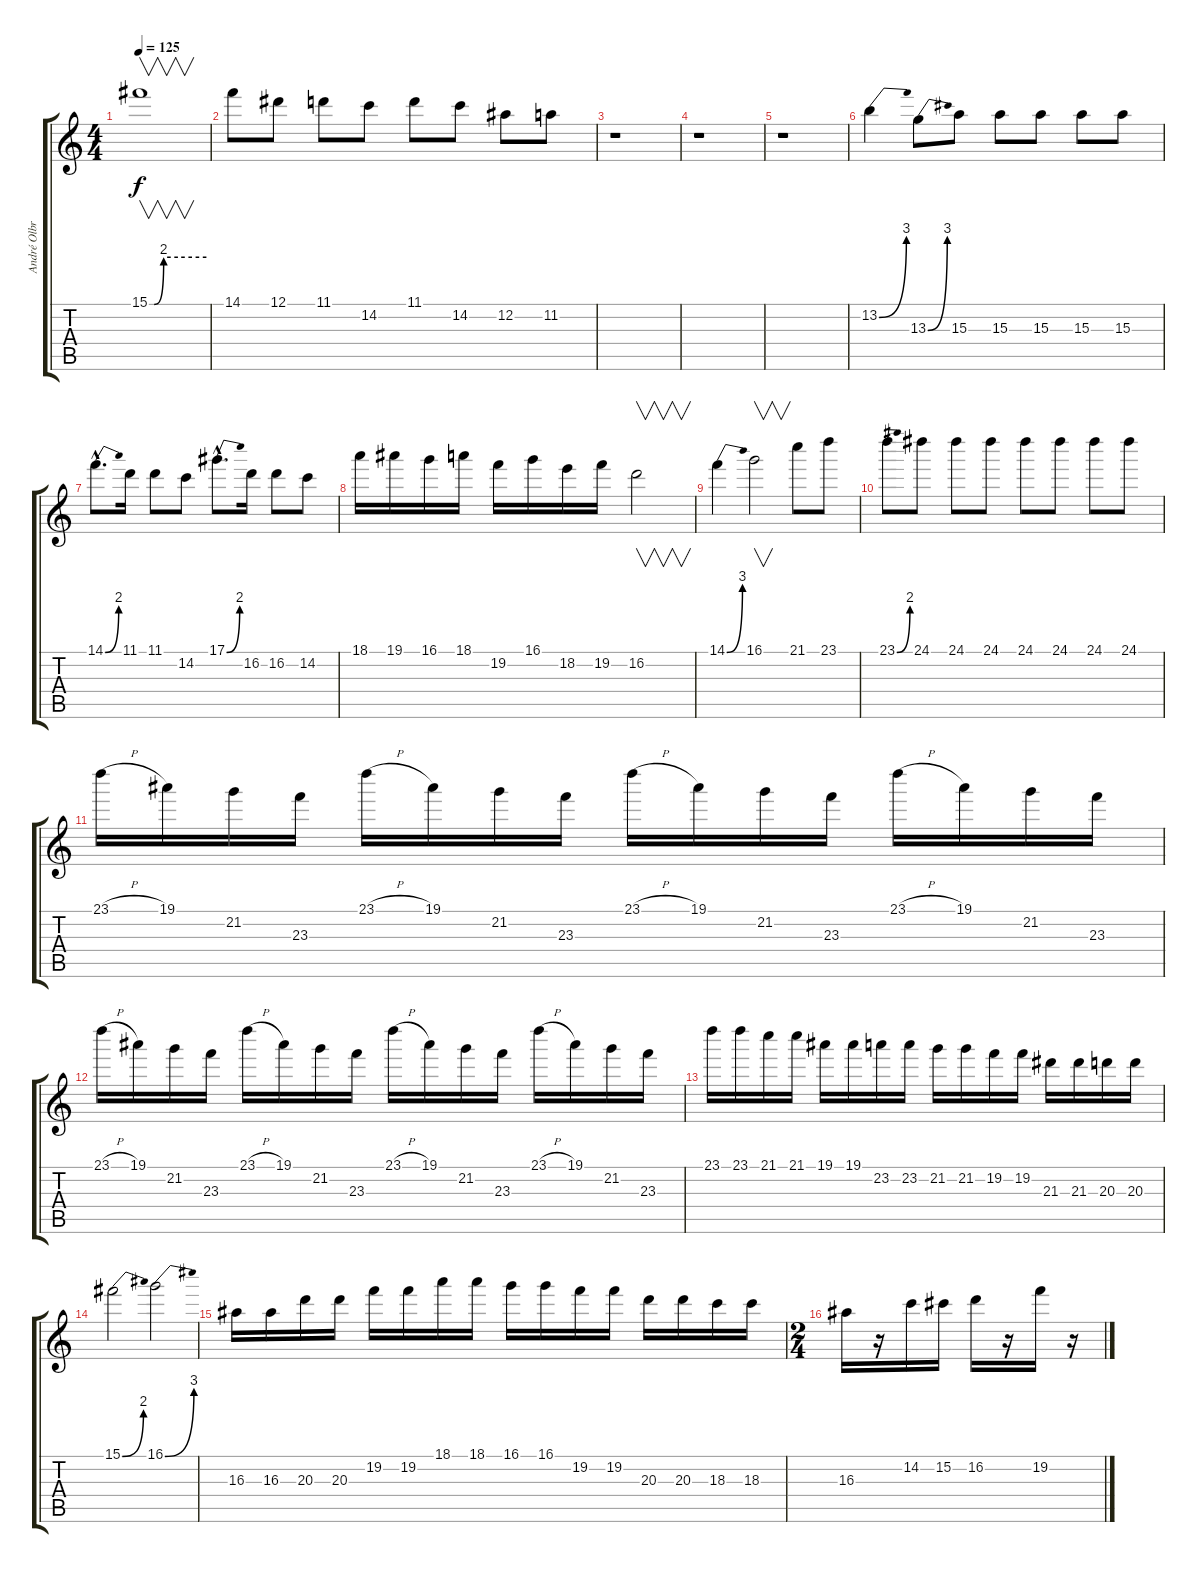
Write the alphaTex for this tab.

\track ("André Olbrich" "André Olbr") {instrument distortionguitar}
\staff {score tabs}
\tuning (Eb4 Bb3 Gb3 Db3 Ab2 Eb2) {hide}
\ts (4 4)
\tempo 125
\clef g2
\ks c
15.1{be (custom 0 0 5 0 15 8 30 8 60 8)}.1{v dy f} |
14.1.8 12.1.8 11.1.8 14.2.8 11.1.8 14.2.8 12.2.8 11.2.8 |
r.1 |
r.1 |
r.1 |
13.2{be (bend 0 0 60 12)}.4 13.3{be (bend 0 0 60 12)}.8 15.3.8 15.3.8 15.3.8 15.3.8 15.3.8 |
14.1{be (bend 0 0 60 8) hac}.8{d} 11.1.16 11.1.8 14.2.8 17.1{be (bend 0 0 60 8) hac}.8{d} 16.2.16 16.2.8 14.2.8 |
18.1.16 19.1.16 16.1.16 18.1.16 19.2.16 16.1.16 18.2.16 19.2.16 16.2.2{v} |
14.1{be (bend 0 0 60 12)}.4 16.1.2{v} 21.1.8 23.1.8 |
23.1{be (bend 0 0 60 8)}.8 24.1.8 24.1.8 24.1.8 24.1.8 24.1.8 24.1.8 24.1.8 |
23.1{h}.16 19.1.16 21.2.16 23.3.16 23.1{h}.16 19.1.16 21.2.16 23.3.16 23.1{h}.16 19.1.16 21.2.16 23.3.16 23.1{h}.16 19.1.16 21.2.16 23.3.16 |
23.1{h}.16 19.1.16 21.2.16 23.3.16 23.1{h}.16 19.1.16 21.2.16 23.3.16 23.1{h}.16 19.1.16 21.2.16 23.3.16 23.1{h}.16 19.1.16 21.2.16 23.3.16 |
23.1.16 23.1.16 21.1.16 21.1.16 19.1.16 19.1.16 23.2.16 23.2.16 21.2.16 21.2.16 19.2.16 19.2.16 21.3.16 21.3.16 20.3.16 20.3.16 |
15.1{be (bend 0 0 60 8)}.2 16.1{be (bend 0 0 60 12)}.2 |
16.3.16 16.3.16 20.3.16 20.3.16 19.2.16 19.2.16 18.1.16 18.1.16 16.1.16 16.1.16 19.2.16 19.2.16 20.3.16 20.3.16 18.3.16 18.3.16 |
\ts (2 4)
16.3.16 r.16 14.2.16 15.2.16 16.2.16 r.16 19.2.16 r.16
